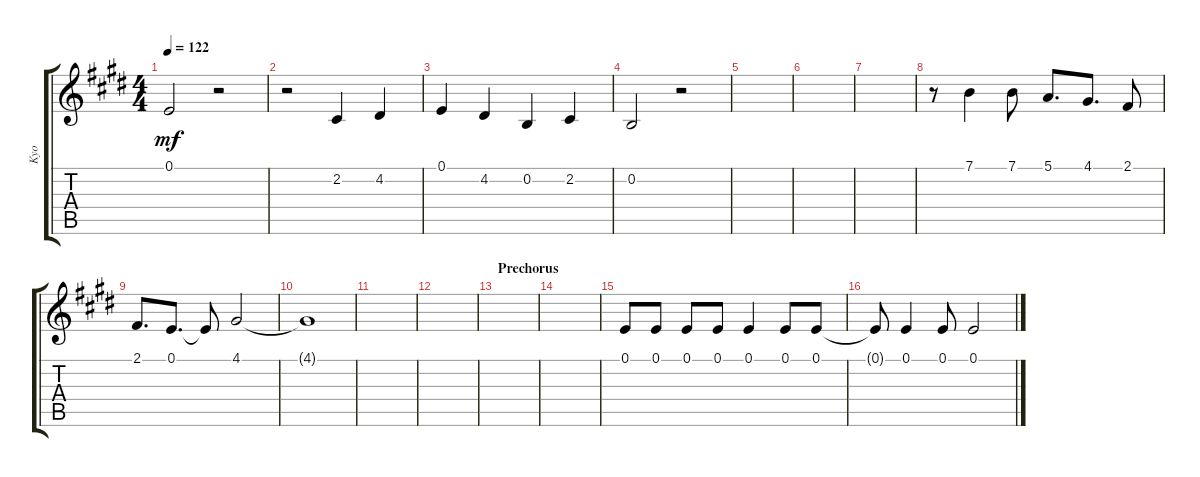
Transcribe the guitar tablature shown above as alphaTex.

\track ("Kyo" "Kyo") {instrument acousticgrandpiano}
\staff {score tabs}
\tuning (E4 B3 G3 D3 A2 E2) {hide}
\ts (4 4)
\tempo 122
\clef g2
\ks c#minor
0.1.2{dy mf} r.2 |
r.2 2.2.4 4.2.4 |
0.1.4 4.2.4 0.2.4 2.2.4 |
0.2.2 r.2 |
|
|
|
r.8 7.1.4 7.1.8 5.1.8{d} 4.1.8{d} 2.1.8 |
2.1.8{d} 0.1.8{d} 0.1{t}.8 4.1.2 |
4.1{t}.1 |
|
|
\section ("" "Prechorus")
|
|
0.1.8 0.1.8 0.1.8 0.1.8 0.1.4 0.1.8 0.1.8 |
0.1{t}.8 0.1.4 0.1.8 0.1.2
